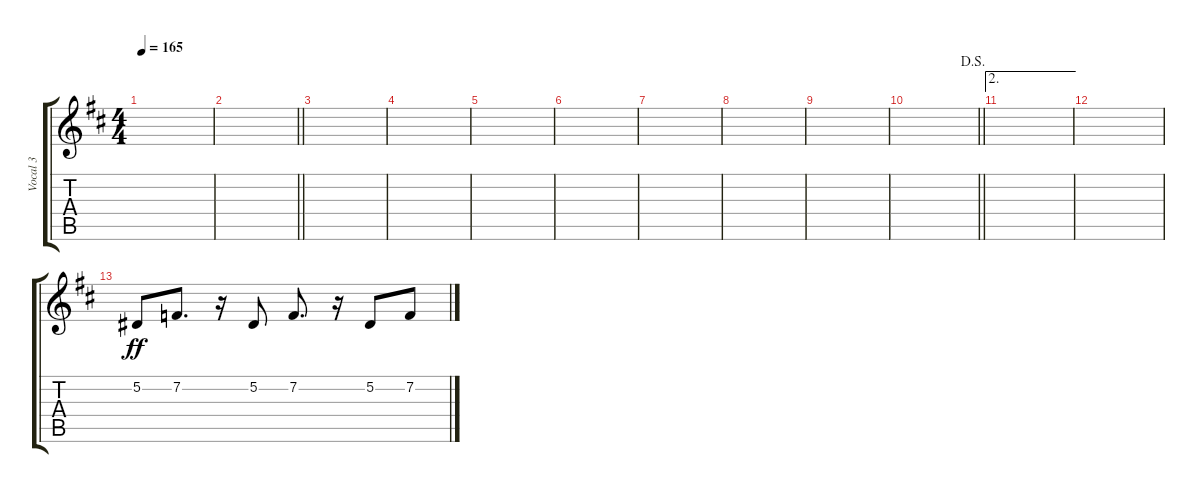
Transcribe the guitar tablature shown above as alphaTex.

\track ("Vocal 3" "Vocal 3") {instrument baritonesax}
\staff {score tabs}
\tuning (Eb4 Bb3 Gb3 Db3 Ab2 Eb2) {hide}
\ts (4 4)
\tempo 165
\clef g2
\ks d
|
\barLineRight lightlight
|
|
|
|
|
|
|
|
\jump dalsegno
\barLineRight lightlight
|
\ae 2
|
|
5.2.8{dy ff balance 16} 7.2.8{d} r.16 5.2.8 7.2.8{d} r.16 5.2.8 7.2.8
